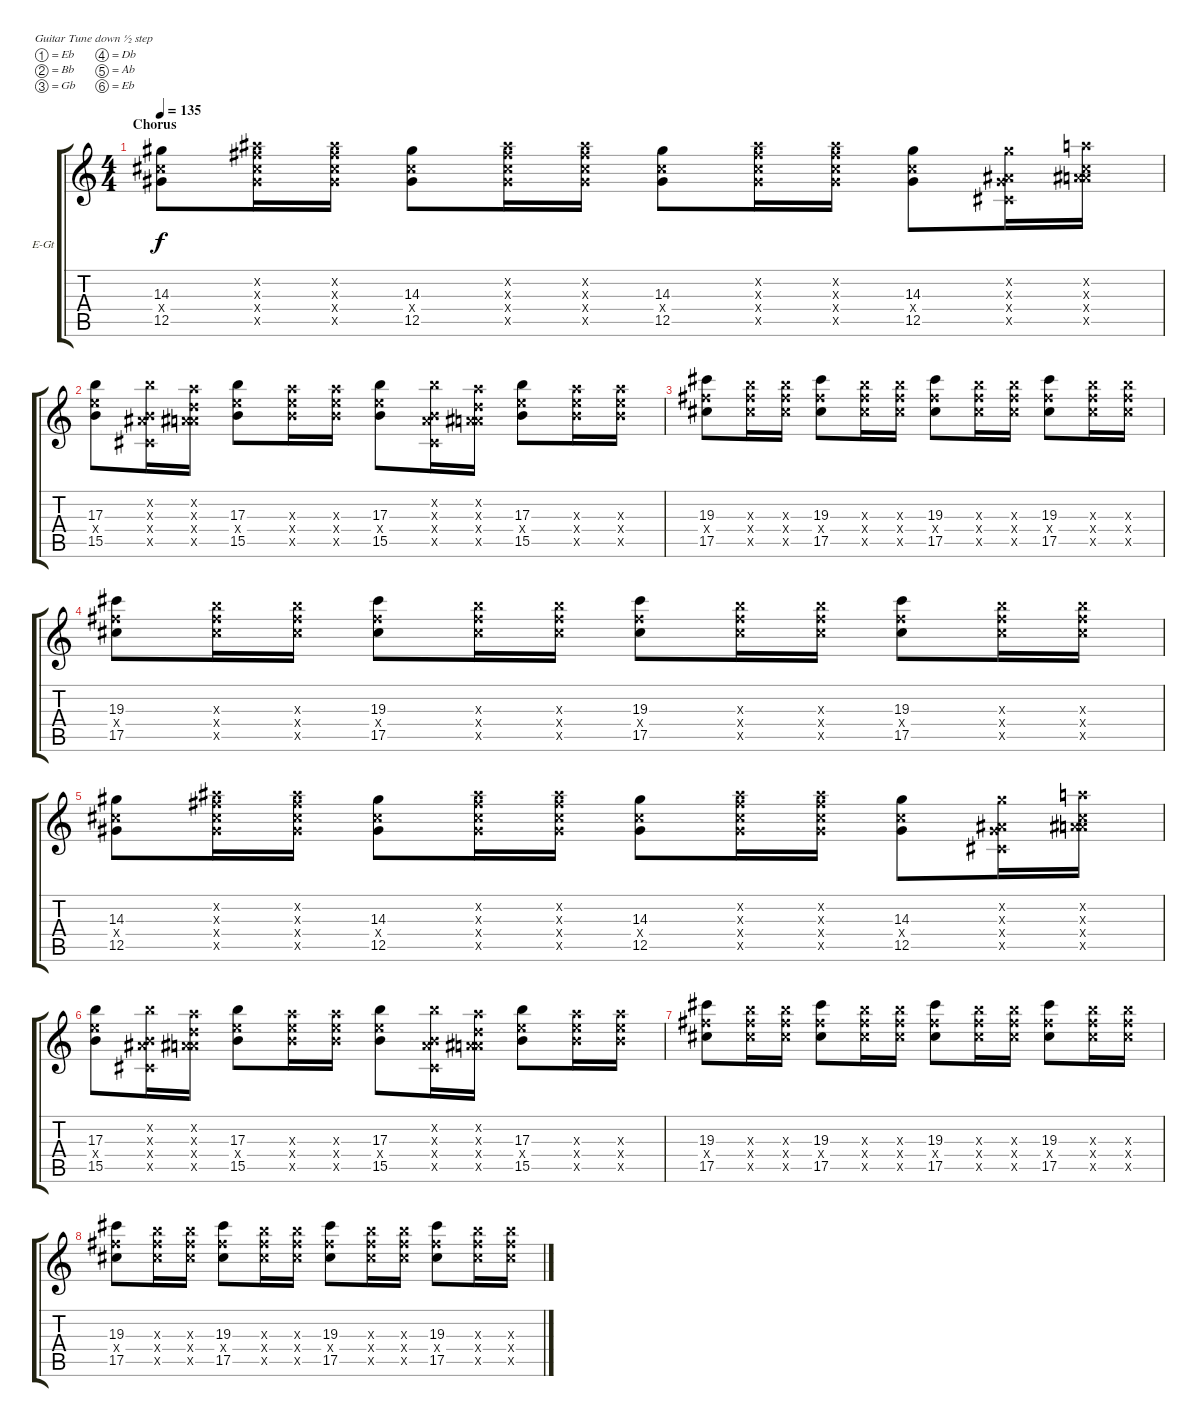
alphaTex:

\bracketExtendMode groupsimilarinstruments
\firstSystemTrackNameOrientation horizontal
\otherSystemsTrackNameOrientation horizontal
\track ("Zach Blair - Guitar One" "E-Gt") {instrument distortionguitar}
\staff {score tabs}
\tuning (Eb4 Bb3 Gb3 Db3 Ab2 Eb2)
\ts (4 4)
\section ("" "Chorus")
\tempo 135
\clef g2
\ks c
(14.3 12.4{x} 12.5).8{dy f} (12.2{x} 12.3{x} 12.4{x} 12.5{x}).16 (12.2{x} 12.3{x} 12.4{x} 12.5{x}).16 (14.3 12.4{x} 12.5).8 (12.2{x} 12.3{x} 12.4{x} 12.5{x}).16 (12.2{x} 12.3{x} 12.4{x} 12.5{x}).16 (14.3 12.4{x} 12.5).8 (12.2{x} 12.3{x} 12.4{x} 12.5{x}).16 (12.2{x} 12.3{x} 12.4{x} 12.5{x}).16 (14.3 12.4{x} 12.5).8 (14.3{x} 12.5{x} 0.4{x} 0.2{x}).16 (15.3{x} 12.4{x} 13.5{x} 0.2{x}).16 |
(17.3 15.4{x} 15.5).8 (17.3{x} 15.5{x} 0.4{x} 0.2{x}).16 (15.3{x} 13.4{x} 13.5{x} 0.2{x}).16 (17.3 15.4{x} 15.5).8 (15.3{x} 15.4{x} 15.5{x}).16 (15.3{x} 15.4{x} 15.5{x}).16 (17.3 15.4{x} 15.5).8 (17.3{x} 15.5{x} 0.4{x} 0.2{x}).16 (15.3{x} 13.4{x} 13.5{x} 0.2{x}).16 (17.3 15.4{x} 15.5).8 (15.3{x} 15.4{x} 15.5{x}).16 (15.3{x} 15.4{x} 15.5{x}).16 |
(19.3 17.4{x} 17.5).8 (17.3{x} 17.4{x} 17.5{x}).16 (17.3{x} 17.4{x} 17.5{x}).16 (19.3 17.4{x} 17.5).8 (17.3{x} 17.4{x} 17.5{x}).16 (17.3{x} 17.4{x} 17.5{x}).16 (19.3 17.4{x} 17.5).8 (17.3{x} 17.4{x} 17.5{x}).16 (17.3{x} 17.4{x} 17.5{x}).16 (19.3 17.4{x} 17.5).8 (17.3{x} 17.4{x} 17.5{x}).16 (17.3{x} 17.4{x} 17.5{x}).16 |
(19.3 17.4{x} 17.5).8 (17.3{x} 17.4{x} 17.5{x}).16 (17.3{x} 17.4{x} 17.5{x}).16 (19.3 17.4{x} 17.5).8 (17.3{x} 17.4{x} 17.5{x}).16 (17.3{x} 17.4{x} 17.5{x}).16 (19.3 17.4{x} 17.5).8 (17.3{x} 17.4{x} 17.5{x}).16 (17.3{x} 17.4{x} 17.5{x}).16 (19.3 17.4{x} 17.5).8 (17.3{x} 17.4{x} 17.5{x}).16 (17.3{x} 17.4{x} 17.5{x}).16 |
(14.3 12.4{x} 12.5).8 (12.2{x} 12.3{x} 12.4{x} 12.5{x}).16 (12.2{x} 12.3{x} 12.4{x} 12.5{x}).16 (14.3 12.4{x} 12.5).8 (12.2{x} 12.3{x} 12.4{x} 12.5{x}).16 (12.2{x} 12.3{x} 12.4{x} 12.5{x}).16 (14.3 12.4{x} 12.5).8 (12.2{x} 12.3{x} 12.4{x} 12.5{x}).16 (12.2{x} 12.3{x} 12.4{x} 12.5{x}).16 (14.3 12.4{x} 12.5).8 (14.3{x} 12.5{x} 0.4{x} 0.2{x}).16 (15.3{x} 12.4{x} 13.5{x} 0.2{x}).16 |
(17.3 15.4{x} 15.5).8 (17.3{x} 15.5{x} 0.4{x} 0.2{x}).16 (15.3{x} 13.4{x} 13.5{x} 0.2{x}).16 (17.3 15.4{x} 15.5).8 (15.3{x} 15.4{x} 15.5{x}).16 (15.3{x} 15.4{x} 15.5{x}).16 (17.3 15.4{x} 15.5).8 (17.3{x} 15.5{x} 0.4{x} 0.2{x}).16 (15.3{x} 13.4{x} 13.5{x} 0.2{x}).16 (17.3 15.4{x} 15.5).8 (15.3{x} 15.4{x} 15.5{x}).16 (15.3{x} 15.4{x} 15.5{x}).16 |
(19.3 17.4{x} 17.5).8 (17.3{x} 17.4{x} 17.5{x}).16 (17.3{x} 17.4{x} 17.5{x}).16 (19.3 17.4{x} 17.5).8 (17.3{x} 17.4{x} 17.5{x}).16 (17.3{x} 17.4{x} 17.5{x}).16 (19.3 17.4{x} 17.5).8 (17.3{x} 17.4{x} 17.5{x}).16 (17.3{x} 17.4{x} 17.5{x}).16 (19.3 17.4{x} 17.5).8 (17.3{x} 17.4{x} 17.5{x}).16 (17.3{x} 17.4{x} 17.5{x}).16 |
(19.3 17.4{x} 17.5).8 (17.3{x} 17.4{x} 17.5{x}).16 (17.3{x} 17.4{x} 17.5{x}).16 (19.3 17.4{x} 17.5).8 (17.3{x} 17.4{x} 17.5{x}).16 (17.3{x} 17.4{x} 17.5{x}).16 (19.3 17.4{x} 17.5).8 (17.3{x} 17.4{x} 17.5{x}).16 (17.3{x} 17.4{x} 17.5{x}).16 (19.3 17.4{x} 17.5).8 (17.3{x} 17.4{x} 17.5{x}).16 (17.3{x} 17.4{x} 17.5{x}).16
